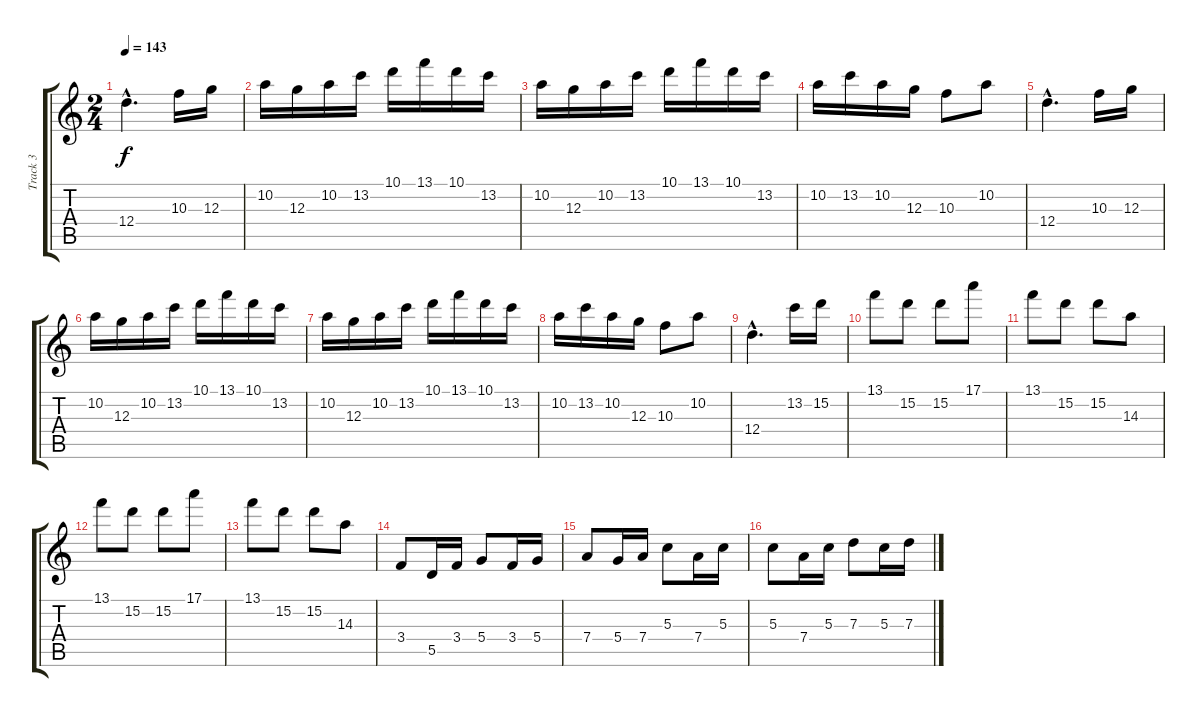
\track ("Track 3" "Track 3") {instrument synthbass1}
\staff {score tabs}
\tuning (E4 B3 G3 D3 A2 E2) {hide}
\ts (2 4)
\tempo 143
\clef g2
\ks c
12.4{hac}.4{d dy f} 10.3.16 12.3.16 |
10.2.16 12.3.16 10.2.16 13.2.16 10.1.16 13.1.16 10.1.16 13.2.16 |
10.2.16 12.3.16 10.2.16 13.2.16 10.1.16 13.1.16 10.1.16 13.2.16 |
10.2.16 13.2.16 10.2.16 12.3.16 10.3.8 10.2.8 |
12.4{hac}.4{d} 10.3.16 12.3.16 |
10.2.16 12.3.16 10.2.16 13.2.16 10.1.16 13.1.16 10.1.16 13.2.16 |
10.2.16 12.3.16 10.2.16 13.2.16 10.1.16 13.1.16 10.1.16 13.2.16 |
10.2.16 13.2.16 10.2.16 12.3.16 10.3.8 10.2.8 |
12.4{hac}.4{d} 13.2.16 15.2.16 |
13.1.8 15.2.8 15.2.8 17.1.8 |
13.1.8 15.2.8 15.2.8 14.3.8 |
13.1.8 15.2.8 15.2.8 17.1.8 |
13.1.8 15.2.8 15.2.8 14.3.8 |
3.4.8 5.5.16 3.4.16 5.4.8 3.4.16 5.4.16 |
7.4.8 5.4.16 7.4.16 5.3.8 7.4.16 5.3.16 |
5.3.8 7.4.16 5.3.16 7.3.8 5.3.16 7.3.16
